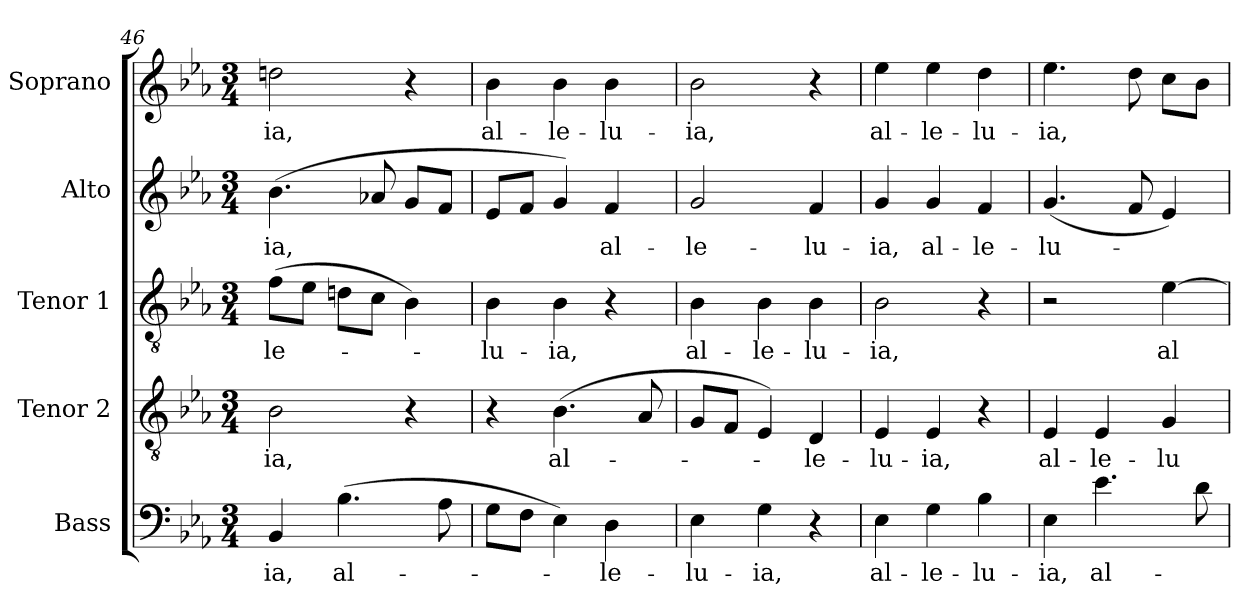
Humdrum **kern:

**kern	**text	**kern	**text	**kern	**text	**kern	**text	**kern	**text
*part5	*part5	*part4	*part4	*part3	*part3	*part2	*part2	*part1	*part1
*staff5	*staff5	*staff4	*staff4	*staff3	*staff3	*staff2	*staff2	*staff1	*staff1
*I"Bass	*	*I"Tenor 2	*	*I"Tenor 1	*	*I"Alto	*	*I"Soprano	*
*I'B.	*	*I'T.	*	*I'T.	*	*I'A.	*	*I'S.	*
!!LO:LB:g=z
*clefF4	*	*clefGv2	*	*clefGv2	*	*clefG2	*	*clefG2	*
*	*	*ITrd7c12	*	*ITrd7c12	*	*	*	*	*
*k[b-e-a-]	*	*k[b-e-a-]	*	*k[b-e-a-]	*	*k[b-e-a-]	*	*k[b-e-a-]	*
*E-:	*	*E-:	*	*E-:	*	*E-:	*	*E-:	*
*M3/4	*	*M3/4	*	*M3/4	*	*M3/4	*	*M3/4	*
=46	=46	=46	=46	=46	=46	=46	=46	=46	=46
!	!LO:LY:b:color=#000000	!	!	!	!	!	!	!	!
!	!	!	!LO:LY:b:color=#000000	!	!	!	!	!	!
!	!	!	!	!	!LO:LY:b:color=#000000	!	!	!	!
!	!	!	!	!	!	!	!LO:LY:b:color=#000000	!	!
!	!	!	!	!	!	!	!	!	!LO:LY:b:color=#000000
4BB-i/	-ia,	2BB-i\	-ia,	(8Fi\L	-le-	(4.b-i\	-ia,	2ddni\	-ia,
.	.	.	.	8E-i\J	.	.	.	.	.
!	!LO:LY:b:color=#000000	!	!	!	!	!	!	!	!
(4.B-i\	al-	.	.	8Dni\L	.	.	.	.	.
.	.	.	.	8Ci\J	.	8a-Xi/	.	.	.
.	.	4r	.	4BB-i\)	.	8gi/L	.	4r	.
8A-i\	.	.	.	.	.	8fi/J	.	.	.
=47	=47	=47	=47	=47	=47	=47	=47	=47	=47
!	!	!	!	!	!LO:LY:b:color=#000000	!	!	!	!
!	!	!	!	!	!	!	!	!	!LO:LY:b:color=#000000
8Gi\L	.	4r	.	4BB-i\	-lu-	8e-i/L	.	4b-i\	al-
8Fi\J	.	.	.	.	.	8fi/J	.	.	.
!	!	!	!LO:LY:b:color=#000000	!	!	!	!	!	!
!	!	!	!	!	!LO:LY:b:color=#000000	!	!	!	!
!	!	!	!	!	!	!	!	!	!LO:LY:b:color=#000000
4E-i\)	.	(4.BB-i\	al-	4BB-i\	-ia,	4gi/)	.	4b-i\	-le-
!	!LO:LY:b:color=#000000	!	!	!	!	!	!	!	!
!	!	!	!	!	!	!	!LO:LY:b:color=#000000	!	!
!	!	!	!	!	!	!	!	!	!LO:LY:b:color=#000000
4Di\	-le-	.	.	4r	.	4fi/	al-	4b-i\	-lu-
.	.	8AA-i/	.	.	.	.	.	.	.
=48	=48	=48	=48	=48	=48	=48	=48	=48	=48
!	!LO:LY:b:color=#000000	!	!	!	!	!	!	!	!
!	!	!	!	!	!LO:LY:b:color=#000000	!	!	!	!
!	!	!	!	!	!	!	!LO:LY:b:color=#000000	!	!
!	!	!	!	!	!	!	!	!	!LO:LY:b:color=#000000
4E-i\	-lu-	8GGi/L	.	4BB-i\	al-	2gi/	-le-	2b-i\	-ia,
.	.	8FFi/J	.	.	.	.	.	.	.
!	!LO:LY:b:color=#000000	!	!	!	!	!	!	!	!
!	!	!	!	!	!LO:LY:b:color=#000000	!	!	!	!
4Gi\	-ia,	4EE-i/)	.	4BB-i\	-le-	.	.	.	.
!	!	!	!LO:LY:b:color=#000000	!	!	!	!	!	!
!	!	!	!	!	!LO:LY:b:color=#000000	!	!	!	!
!	!	!	!	!	!	!	!LO:LY:b:color=#000000	!	!
4r	.	4DDi/	-le-	4BB-i\	-lu-	4fi/	-lu-	4r	.
=49	=49	=49	=49	=49	=49	=49	=49	=49	=49
!	!LO:LY:b:color=#000000	!	!	!	!	!	!	!	!
!	!	!	!LO:LY:b:color=#000000	!	!	!	!	!	!
!	!	!	!	!	!LO:LY:b:color=#000000	!	!	!	!
!	!	!	!	!	!	!	!LO:LY:b:color=#000000	!	!
!	!	!	!	!	!	!	!	!	!LO:LY:b:color=#000000
4E-i\	al-	4EE-i/	-lu-	2BB-i\	-ia,	4gi/	-ia,	4ee-i\	al-
!	!LO:LY:b:color=#000000	!	!	!	!	!	!	!	!
!	!	!	!LO:LY:b:color=#000000	!	!	!	!	!	!
!	!	!	!	!	!	!	!LO:LY:b:color=#000000	!	!
!	!	!	!	!	!	!	!	!	!LO:LY:b:color=#000000
4Gi\	-le-	4EE-i/	-ia,	.	.	4gi/	al-	4ee-i\	-le-
!	!LO:LY:b:color=#000000	!	!	!	!	!	!	!	!
!	!	!	!	!	!	!	!LO:LY:b:color=#000000	!	!
!	!	!	!	!	!	!	!	!	!LO:LY:b:color=#000000
4B-i\	-lu-	4r	.	4r	.	4fi/	-le-	4ddi\	-lu-
=50	=50	=50	=50	=50	=50	=50	=50	=50	=50
!	!LO:LY:b:color=#000000	!	!	!	!	!	!	!	!
!	!	!	!LO:LY:b:color=#000000	!	!	!	!	!	!
!	!	!	!	!	!	!	!LO:LY:b:color=#000000	!	!
!	!	!	!	!	!	!	!	!	!LO:LY:b:color=#000000
4E-i\	-ia,	4EE-i/	al-	2r	.	(4.gi/	-lu-	4.ee-i\	-ia,
!	!LO:LY:b:color=#000000	!	!	!	!	!	!	!	!
!	!	!	!LO:LY:b:color=#000000	!	!	!	!	!	!
4.e-i\	al-	4EE-i/	-le-	.	.	.	.	.	.
.	.	.	.	.	.	8fi/	.	8ddi\	.
!	!	!	!LO:LY:b:color=#000000	!	!	!	!	!	!
!	!	!	!	!	!LO:LY:b:color=#000000	!	!	!	!
.	.	4GGi/	-lu-	[4E-i\	al-	4e-i/)	.	8cci\L	.
8di\	.	.	.	.	.	.	.	8b-i\J	.
=	=	=	=	=	=	=	=	=	=
*-	*-	*-	*-	*-	*-	*-	*-	*-	*-
